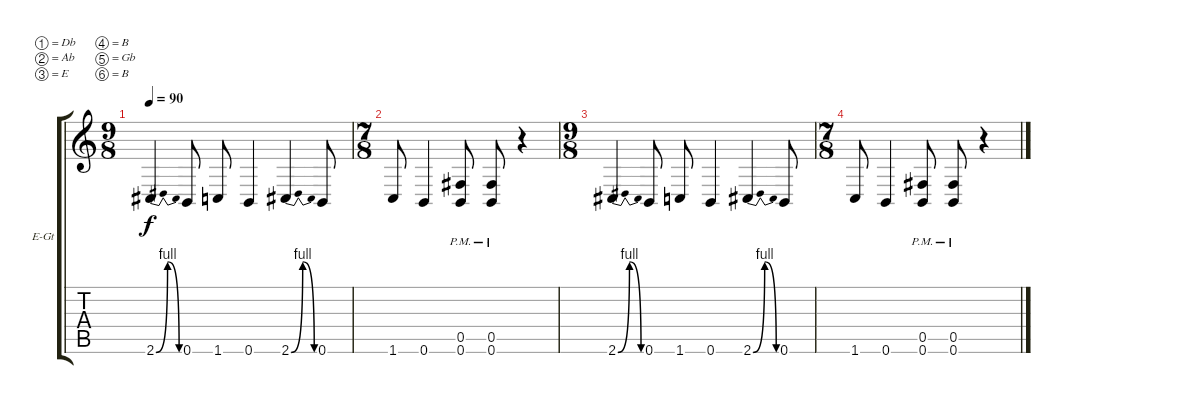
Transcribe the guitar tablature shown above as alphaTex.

\bracketExtendMode groupsimilarinstruments
\firstSystemTrackNameOrientation horizontal
\otherSystemsTrackNameOrientation horizontal
\track ("Ahrue Luster" "E-Gt") {instrument distortionguitar}
\staff {score tabs}
\tuning (Db4 Ab3 E3 B2 Gb2 B1)
\ts (9 8)
\tempo 90
\clef g2
\ks c
2.6{be (bendrelease 0.6 0 37.8 4 37.8 4 60 0)}.4{dy f} 0.6.8 1.6.8 0.6.4 2.6{be (bendrelease 0.6 0 37.8 4 37.8 4 60 0)}.4 0.6.8 |
\ts (7 8)
1.6.8 0.6.4 (0.6{pm} 0.5{pm}).8 (0.6{pm} 0.5{pm}).8 r.4 |
\ts (9 8)
2.6{be (bendrelease 0.6 0 37.8 4 37.8 4 60 0)}.4 0.6.8 1.6.8 0.6.4 2.6{be (bendrelease 0.6 0 37.8 4 37.8 4 60 0)}.4 0.6.8 |
\ts (7 8)
1.6.8 0.6.4 (0.6{pm} 0.5{pm}).8 (0.6{pm} 0.5{pm}).8 r.4
